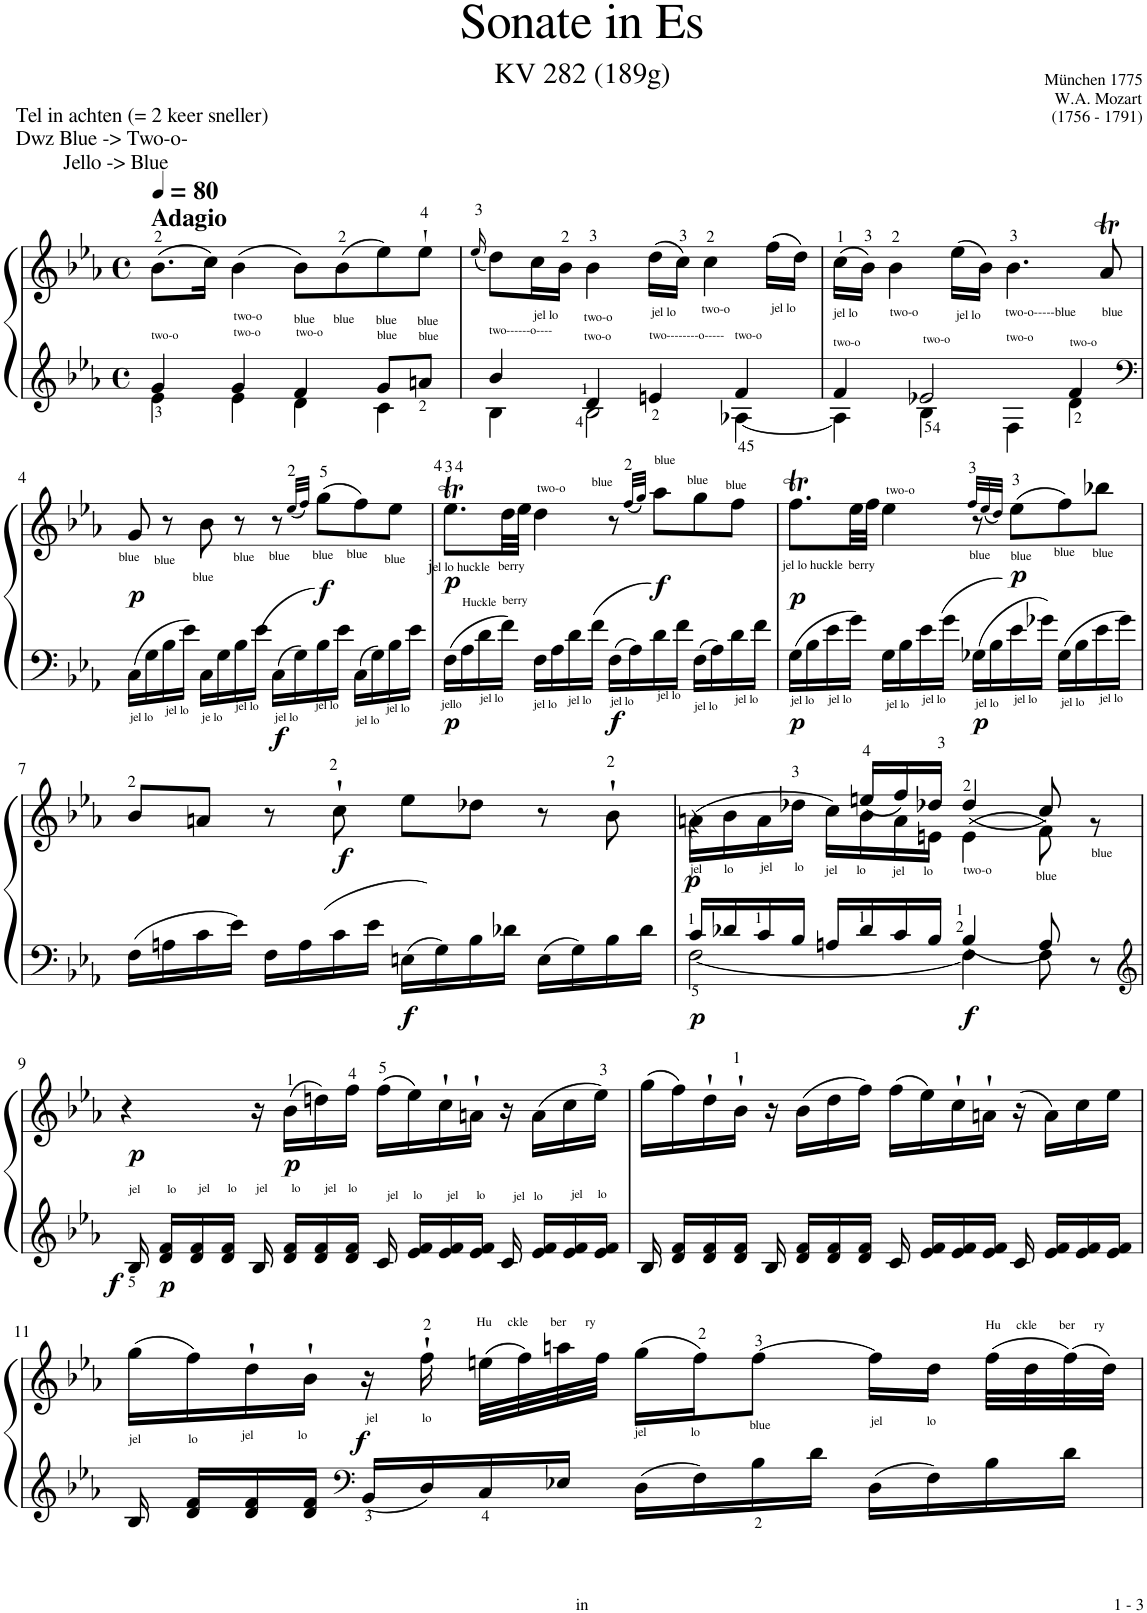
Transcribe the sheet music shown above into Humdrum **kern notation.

**kern	**kern	**dynam
*part1	*part1	*part1
*staff2	*staff1	*staff1/2
*I"Piano	*	*
*I'Pno.	*	*
*stria5	*	*
*clefG2	*clefG2	*
*k[b-e-a-]	*k[b-e-a-]	*
*M4/4	*M4/4	*
*met(c)	*met(c)	*
*MM80	*MM80	*
=1	=1	=1
*^	*	*
!	!	!LO:TX:a:B:t=Adagio	!
!	!	!LO:TX:a:t=Tel in achten (= 2 keer sneller)	!
!	!	!LO:TX:a:t=Dwz Blue -> Two-o-	!
!	!	!LO:TX:a:t=Jello -> Blue	!
!LO:TX:a:t=two-o	!	!	!
4g/	4e-\	(8.b-\L	.
.	.	16cc\Jk)	.
!	!	!LO:TX:b:t=two-o	!
!LO:TX:a:t=two-o	!	!	!
4g/	4e-\	(4b-\	.
!	!	!LO:TX:b:t=blue	!
!LO:TX:a:t=two-o	!	!	!
4f/	4d\	8b-\L)	.
!	!	!LO:TX:b:t=blue	!
.	.	(8b-\	.
!	!	!LO:TX:b:t=blue	!
!LO:TX:a:t=blue	!	!	!
8g/L	4c\	8ee-\)	.
!	!	!LO:TX:b:t=blue	!
!LO:TX:a:t=blue	!	!	!
8an/J	.	8ee-`\J	.
=2	=2	=2	=2
.	.	(16qee-/	.
!LO:TX:a:t=two------o----	!	!	!
4b-/	4B-\	8dd\L)	.
!	!	!LO:TX:b:t=jel lo	!
.	.	16cc\L	.
.	.	16b-\JJ	.
!	!	!LO:TX:b:t=two-o	!
!LO:TX:a:t=two-o	!	!	!
4d/	2B-\	4b-\	.
!	!	!LO:TX:b:t=jel lo	!
!LO:TX:a:t=two--------o-----	!	!	!
4en/	.	(16dd\LL	.
.	.	16cc\JJ)	.
!	!	!LO:TX:b:t=two-o	!
.	.	4cc\	.
!LO:TX:a:t=two-o	!	!	!
4f/	[4A-X\	.	.
!	!	!LO:TX:b:t=jel lo	!
.	.	(16ff\LL	.
.	.	16dd\JJ)	.
=3	=3	=3	=3
!	!	!LO:TX:b:t=jel lo	!
!LO:TX:a:t=two-o	!	!	!
4f/	4A-\]	(16cc\LL	.
.	.	16b-\JJ)	.
!	!	!LO:TX:b:t=two-o	!
.	.	4b-\	.
!LO:TX:a:t=two-o	!	!	!
2e-X/	4B-\	.	.
!	!	!LO:TX:b:t=jel lo	!
.	.	(16ee-\LL	.
.	.	16b-\JJ)	.
!	!	!LO:TX:b:t=two-o-----blue	!
!	!LO:TX:a:t=two-o	!	!
.	4F\	4.b-\	.
!LO:TX:a:t=two-o	!	!	!
4f/	4d\	.	.
!	!	!LO:TX:b:t=blue	!
.	.	8a-T/	.
*v	*v	*	*
!!LO:LB:g=z
=4	=4	=4
*clefF4	*	*
!	!LO:TX:b:t=blue	!
!LO:TX:b:t=jel lo	!	!
!	!	!LO:DY:b
16C\LL	8g/	p
16G\	.	.
!	!LO:TX:b:t=blue	!
!LO:TX:b:t=jel lo	!	!
16B-\	8r	.
16e-\JJ	.	.
!	!LO:TX:b:t=blue	!
!LO:TX:b:t=je lo	!	!
16C\LL	8b-\	.
16G\	.	.
!	!LO:TX:b:t=blue	!
!LO:TX:b:t=jel lo	!	!
16B-\	8r	.
16e-\JJ	.	.
!	!LO:TX:b:t=blue	!
!LO:TX:b:t=jel lo	!	!
!	!	!LO:DY:b=2
16C\LL	8r	f
16G\	.	.
.	(32qee-/LLL	.
.	32qff/JJJ)	.
!	!LO:TX:b:t=blue	!
!LO:TX:b:t=jel lo	!	!
!	!	!LO:DY:b
16B-\	(8gg\L	f
16e-\JJ	.	.
!	!LO:TX:b:t=blue	!
!LO:TX:b:t=jel lo	!	!
16C\LL	8ff\)	.
16G\	.	.
!	!LO:TX:b:t=blue	!
!LO:TX:b:t=jel lo	!	!
16B-\	8ee-\J	.
16e-\JJ	.	.
=5	=5	=5
!	!LO:TX:b:t=j	!
!	!LO:TX:b:t=el lo huckle	!
!LO:TX:b:t=jello	!	!
!	!	!LO:DY:b=2
!	!	!LO:DY:n=1:b
16F\LL	8.ee-T\L	p p
16A-\	.	.
!LO:TX:a:t=Huckle	!	!
!LO:TX:b:t=jel lo	!	!
16d\	.	.
!	!LO:TX:b:t=berry	!
!LO:TX:a:t=berry	!	!
16f\JJ	32dd\LL	.
.	32ee-\JJJ	.
!	!LO:TX:a:t=two-o	!
!LO:TX:b:t=jel lo	!	!
16F\LL	4dd\	.
16A-\	.	.
!LO:TX:b:t=jel lo	!	!
16d\	.	.
16f\JJ	.	.
!	!LO:TX:a:t=blue	!
!LO:TX:b:t=jel lo	!	!
!	!	!LO:DY:n=2:b=2
16F\LL	8r	f
16A-\	.	.
.	(32qff/LLL	.
.	32qgg/JJJ)	.
!	!LO:TX:a:t=blue	!
!LO:TX:b:t=jel lo	!	!
!	!	!LO:DY:n=3:b
16d\	8aa-\L	f
16f\JJ	.	.
!	!LO:TX:a:t=blue	!
!LO:TX:b:t=jel lo	!	!
16F\LL	8gg\	.
16A-\	.	.
!	!LO:TX:a:t=blue	!
!LO:TX:b:t=jel lo	!	!
16d\	8ff\J	.
16f\JJ	.	.
=6	=6	=6
!	!LO:TX:b:t=jel lo huckle	!
!LO:TX:b:t=jel lo	!	!
!	!	!LO:DY:b=2
!	!	!LO:DY:n=1:b
16G\LL	8.ffT\L	p p
16B-\	.	.
!LO:TX:b:t=jel lo	!	!
16e-\	.	.
!	!LO:TX:b:t=berry	!
16g\JJ	32ee-\LL	.
.	32ff\JJJ	.
!	!LO:TX:a:t=two-o	!
!LO:TX:b:t=jel lo	!	!
16G\LL	4ee-\	.
16B-\	.	.
!LO:TX:b:t=jel lo	!	!
16e-\	.	.
16g\JJ	.	.
!	!LO:TX:b:t=blue	!
!	!LO:TX:b:t=blue	!
!LO:TX:b:t=jel lo	!	!
!	!	!LO:DY:n=2:b=2
16G-X\LL	8r	p
16B-\	.	.
.	32qff/LLL	.
.	(32qee-/	.
.	32qdd/JJJ)	.
!LO:TX:b:t=jel lo	!	!
!	!	!LO:DY:n=3:b
16e-\	(8ee-\L	p
16g-X\JJ	.	.
!	!LO:TX:b:t=blue	!
!LO:TX:b:t=jel lo	!	!
16G-\LL	8ff\)	.
16B-\	.	.
!	!LO:TX:a:t=blue	!
!LO:TX:b:t=jel lo	!	!
16e-\	8bb-X\J	.
16g-\JJ	.	.
!!LO:LB:g=z
=7	=7	=7
16F\LL	8b-/L	.
16An\	.	.
16c\	8an/J	.
16e-\JJ	.	.
16F\LL	8r	.
16A\	.	.
!	!	!LO:DY:b
16c\	8cc`\	f
16e-\JJ	.	.
!	!	!LO:DY:b=2
16En\LL	8ee-\L	f
16G\	.	.
16B-\	8dd-X\J	.
16d-X\JJ	.	.
16E\LL	8r	.
16G\	.	.
16B-\	8b-`\	.
16d-\JJ	.	.
=8	=8	=8
*^	*^	*
!	!	!LO:TX:b:t=jel       lo	!	!
!	!	!	!	!LO:DY:b=2
!	!	!	!	!LO:DY:n=1:b
[2F\	16c/LL	(>16an\LL	4r	p p
.	16d-X/	16b-\	.	.
!	!	!LO:TX:b:t=jel       lo	!	!
.	16c/	16a\	.	.
.	16B-/JJ	16dd-X\JJ	.	.
!	!	!LO:TX:b:t=jel      lo	!	!
.	16An/LL	16cc\LL)	16ryy	.
.	16d-/	16b-\	(16een/LL	.
!	!	!LO:TX:b:t=jel      lo	!	!
.	16c/	16a\	16ff/)	.
.	16B-/JJ	16en\JJ	16dd-X/JJ	.
!	!	!LO:TX:b:t=two-o	!	!
!	!	!	!	!LO:DY:n=2:b=2
4F\]	4B-/	(4e\	(4dd-/	f
!	!	!LO:TX:b:t=blue	!	!
8F\	8A/	8f\)	8cc/)	.
!	!	!LO:TX:b:t=blue	!	!
8r	8ryy	8ryy	8r	.
*	*	*v	*v	*
!!LO:LB:g=z
=9	=9	=9	=9
*clefG2	*	*	*
*	*	*^	*
!LO:TX:a:t=jel         lo	!	!	!	!
!	!	!	!	!LO:DY:b=2
!	!	!	!	!LO:DY:n=1:b
*	*	*v	*v	*
16ryy	16B-/	4r	f p
!	!	!	!LO:DY:n=2:b=2
16d/ 16f/LL	8.ryy	.	p
!LO:TX:a:t=jel      lo	!	!	!
16d/ 16f/	.	.	.
16d/ 16f/JJ	.	.	.
!LO:TX:a:t=jel        lo	!	!	!
16ryy	16B-/	16r	.
!	!	!	!LO:DY:n=3:b
16d/ 16f/LL	8.ryy	(>16b-\LL	p
!LO:TX:a:t=jel    lo	!	!	!
16d/ 16f/	.	16ddn\)	.
16d/ 16f/JJ	.	16ff\JJ	.
!LO:TX:a:t=jel     lo	!	!	!
16ryy	16c/	(>16ff\LL	.
16e-/ 16f/LL	8.ryy	16ee-\)	.
!LO:TX:a:t=jel      lo	!	!	!
16e-/ 16f/	.	16cc`\	.
16e-/ 16f/JJ	.	16an`\JJ	.
!LO:TX:a:t=jel   lo	!	!	!
16ryy	16c/	16r	.
16e-/ 16f/LL	8.ryy	(>16a\LL	.
!LO:TX:a:t=jel     lo	!	!	!
16e-/ 16f/	.	16cc\	.
16e-/ 16f/JJ	.	16ee-\JJ)	.
=10	=10	=10	=10
16ryy	16B-/	(>16gg\LL	.
16d/ 16f/LL	8.ryy	16ff\)	.
16d/ 16f/	.	16dd`\	.
16d/ 16f/JJ	.	16b-`\JJ	.
16ryy	16B-/	16r	.
16d/ 16f/LL	8.ryy	(>16b-\LL	.
16d/ 16f/	.	16dd\	.
16d/ 16f/JJ	.	16ff\JJ)	.
16ryy	16c/	(>16ff\LL	.
16e-/ 16f/LL	8.ryy	16ee-\)	.
16e-/ 16f/	.	16cc`\	.
16e-/ 16f/JJ	.	16an`\JJ	.
16ryy	16c/	(>16r	.
16e-/ 16f/LL	8.ryy	16a\LL)	.
16e-/ 16f/	.	16cc\	.
16e-/ 16f/JJ	.	16ee-\JJ	.
!!LO:LB:g=z
=11	=11	=11	=11
!	!	!LO:TX:b:t=jel               lo	!
16ryy	16B-/	(>16gg\LL	.
16d/ 16f/LL	2...ryy	16ff\)	.
!	!	!LO:TX:b:t=jel              lo	!
16d/ 16f/	.	16dd`\	.
16d/ 16f/JJ	.	16b-`\JJ	.
*clefF4	*	*	*
!	!	!LO:TX:b:t=jel              lo	!
!	!	!	!LO:DY:a=2
16BB-/LL	.	16r	f
16D/	.	16ff`\	.
!	!	!LO:TX:a:t=Hu     ckle       ber      ry	!
16C/	.	(32een\LLL	.
.	.	32ff\)	.
16E-X/JJ	.	32aan\	.
.	.	32ff\JJJ	.
!	!	!LO:TX:b:t=jel              lo	!
16D\LL	.	(>16gg\LL	.
16F\	.	16ff\J)	.
!	!	!LO:TX:b:t=blue	!
16B-\	.	[8ff\J	.
16d\JJ	.	.	.
!	!	!LO:TX:b:t=jel              lo	!
16D\LL	.	16ff\LL]	.
16F\	.	16dd\JJ	.
!	!	!LO:TX:a:t=Hu     ckle       ber      ry	!
16B-\	.	(32ff\LLL	.
.	.	32dd\	.
16d\JJ	.	(32ff\)	.
.	.	32dd\JJJ)	.
*v	*v	*	*
=	=	=
*-	*-	*-
